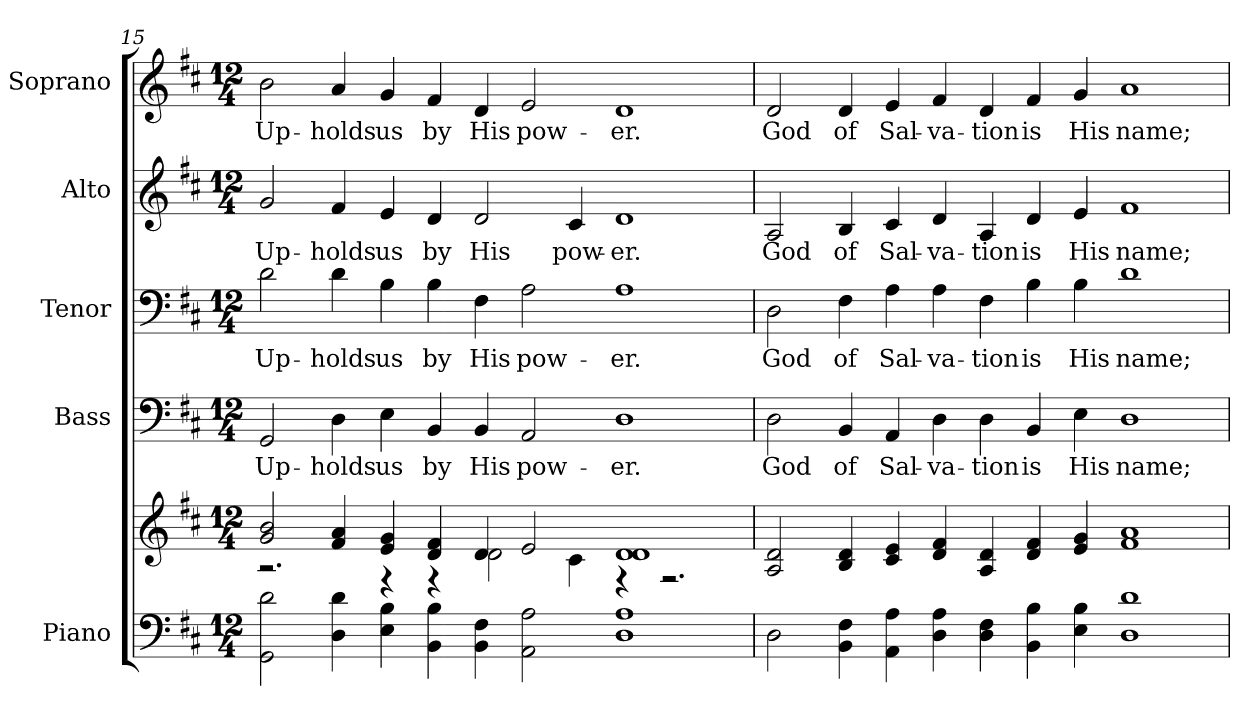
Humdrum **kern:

**kern	**kern	**kern	**text	**kern	**text	**kern	**text	**kern	**text
*part5	*part5	*part4	*part4	*part3	*part3	*part2	*part2	*part1	*part1
*staff6	*staff5	*staff4	*staff4	*staff3	*staff3	*staff2	*staff2	*staff1	*staff1
*I"Piano	*	*I"Bass	*	*I"Tenor	*	*I"Alto	*	*I"Soprano	*
*I'Pno.	*	*I'B.	*	*I'T.	*	*I'A.	*	*I'S.	*
!!LO:PB:g=z
*clefF4	*clefG2	*clefF4	*	*clefF4	*	*clefG2	*	*clefG2	*
*k[f#c#]	*k[f#c#]	*k[f#c#]	*	*k[f#c#]	*	*k[f#c#]	*	*k[f#c#]	*
*D:	*D:	*D:	*	*D:	*	*D:	*	*D:	*
*M12/4	*M12/4	*M12/4	*	*M12/4	*	*M12/4	*	*M12/4	*
=15	=15	=15	=15	=15	=15	=15	=15	=15	=15
*	*^	*	*	*	*	*	*	*	*
!	!	!	!	!LO:LY:b:color=#000000	!	!	!	!	!	!
!	!	!	!	!	!	!LO:LY:b:color=#000000	!	!	!	!
!	!	!	!	!	!	!	!	!LO:LY:b:color=#000000	!	!
!	!	!	!	!	!	!	!	!	!	!LO:LY:b:color=#000000
2GGi\ 2di	2gi/ 2bi	2.r	2GGi/	Up-	2di\	Up-	2gi/	Up-	2bi\	Up-
!	!	!	!	!LO:LY:b:color=#000000	!	!	!	!	!	!
!	!	!	!	!	!	!LO:LY:b:color=#000000	!	!	!	!
!	!	!	!	!	!	!	!	!LO:LY:b:color=#000000	!	!
!	!	!	!	!	!	!	!	!	!	!LO:LY:b:color=#000000
4Di\ 4di	4f#i/ 4ai	.	4Di\	-holds	4di\	-holds	4f#i/	-holds	4ai/	-holds
!	!	!	!	!LO:LY:b:color=#000000	!	!	!	!	!	!
!	!	!	!	!	!	!LO:LY:b:color=#000000	!	!	!	!
!	!	!	!	!	!	!	!	!LO:LY:b:color=#000000	!	!
!	!	!	!	!	!	!	!	!	!	!LO:LY:b:color=#000000
4Ei\ 4Bi	4ei/ 4gi	4r	4Ei\	us	4Bi\	us	4ei/	us	4gi/	us
!	!	!	!	!LO:LY:b:color=#000000	!	!	!	!	!	!
!	!	!	!	!	!	!LO:LY:b:color=#000000	!	!	!	!
!	!	!	!	!	!	!	!	!LO:LY:b:color=#000000	!	!
!	!	!	!	!	!	!	!	!	!	!LO:LY:b:color=#000000
4BBi\ 4Bi	4di/ 4f#i	4r	4BBi/	by	4Bi\	by	4di/	by	4f#i/	by
!	!	!	!	!LO:LY:b:color=#000000	!	!	!	!	!	!
!	!	!	!	!	!	!LO:LY:b:color=#000000	!	!	!	!
!	!	!	!	!	!	!	!	!LO:LY:b:color=#000000	!	!
!	!	!	!	!	!	!	!	!	!	!LO:LY:b:color=#000000
4BBi\ 4F#i	4di/	2di\	4BBi/	His	4F#i\	His	2di/	His	4di/	His
!	!	!	!	!LO:LY:b:color=#000000	!	!	!	!	!	!
!	!	!	!	!	!	!LO:LY:b:color=#000000	!	!	!	!
!	!	!	!	!	!	!	!	!	!	!LO:LY:b:color=#000000
2AAi\ 2Ai	2ei/	.	2AAi/	pow-	2Ai\	pow-	.	.	2ei/	pow-
!	!	!	!	!	!	!	!	!LO:LY:b:color=#000000	!	!
.	.	4c#i\	.	.	.	.	4c#i/	pow-	.	.
!	!	!	!	!LO:LY:b:color=#000000	!	!	!	!	!	!
!	!	!	!	!	!	!LO:LY:b:color=#000000	!	!	!	!
!	!	!	!	!	!	!	!	!LO:LY:b:color=#000000	!	!
!	!	!	!	!	!	!	!	!	!	!LO:LY:b:color=#000000
1Di 1Ai	1di 1di	4r	1Di	-er.	1Ai	-er.	1di	-er.	1di	-er.
.	.	2.r	.	.	.	.	.	.	.	.
*	*v	*v	*	*	*	*	*	*	*	*
=16	=16	=16	=16	=16	=16	=16	=16	=16	=16
*	*^	*	*	*	*	*	*	*	*
!	!	!	!	!LO:LY:b:color=#000000	!	!	!	!	!	!
*	*v	*v	*	*	*	*	*	*	*	*
*	*^	*	*	*	*	*	*	*	*
!	!	!	!	!	!	!LO:LY:b:color=#000000	!	!	!	!
*	*v	*v	*	*	*	*	*	*	*	*
*	*^	*	*	*	*	*	*	*	*
!	!	!	!	!	!	!	!	!LO:LY:b:color=#000000	!	!
*	*v	*v	*	*	*	*	*	*	*	*
*	*^	*	*	*	*	*	*	*	*
!	!	!	!	!	!	!	!	!	!	!LO:LY:b:color=#000000
*	*v	*v	*	*	*	*	*	*	*	*
2Di\	2Ai/ 2di	2Di\	God	2Di\	God	2Ai/	God	2di/	God
!	!	!	!LO:LY:b:color=#000000	!	!	!	!	!	!
!	!	!	!	!	!LO:LY:b:color=#000000	!	!	!	!
!	!	!	!	!	!	!	!LO:LY:b:color=#000000	!	!
!	!	!	!	!	!	!	!	!	!LO:LY:b:color=#000000
4BBi\ 4F#i	4Bi/ 4di	4BBi/	of	4F#i\	of	4Bi/	of	4di/	of
!	!	!	!LO:LY:b:color=#000000	!	!	!	!	!	!
!	!	!	!	!	!LO:LY:b:color=#000000	!	!	!	!
!	!	!	!	!	!	!	!LO:LY:b:color=#000000	!	!
!	!	!	!	!	!	!	!	!	!LO:LY:b:color=#000000
4AAi\ 4Ai	4c#i/ 4ei	4AAi/	Sal-	4Ai\	Sal-	4c#i/	Sal-	4ei/	Sal-
!	!	!	!LO:LY:b:color=#000000	!	!	!	!	!	!
!	!	!	!	!	!LO:LY:b:color=#000000	!	!	!	!
!	!	!	!	!	!	!	!LO:LY:b:color=#000000	!	!
!	!	!	!	!	!	!	!	!	!LO:LY:b:color=#000000
4Di\ 4Ai	4di/ 4f#i	4Di\	-va-	4Ai\	-va-	4di/	-va-	4f#i/	-va-
!	!	!	!LO:LY:b:color=#000000	!	!	!	!	!	!
!	!	!	!	!	!LO:LY:b:color=#000000	!	!	!	!
!	!	!	!	!	!	!	!LO:LY:b:color=#000000	!	!
!	!	!	!	!	!	!	!	!	!LO:LY:b:color=#000000
4Di\ 4F#i	4Ai/ 4di	4Di\	-tion	4F#i\	-tion	4Ai/	-tion	4di/	-tion
!	!	!	!LO:LY:b:color=#000000	!	!	!	!	!	!
!	!	!	!	!	!LO:LY:b:color=#000000	!	!	!	!
!	!	!	!	!	!	!	!LO:LY:b:color=#000000	!	!
!	!	!	!	!	!	!	!	!	!LO:LY:b:color=#000000
4BBi\ 4Bi	4di/ 4f#i	4BBi/	is	4Bi\	is	4di/	is	4f#i/	is
!	!	!	!LO:LY:b:color=#000000	!	!	!	!	!	!
!	!	!	!	!	!LO:LY:b:color=#000000	!	!	!	!
!	!	!	!	!	!	!	!LO:LY:b:color=#000000	!	!
!	!	!	!	!	!	!	!	!	!LO:LY:b:color=#000000
4Ei\ 4Bi	4ei/ 4gi	4Ei\	His	4Bi\	His	4ei/	His	4gi/	His
!	!	!	!LO:LY:b:color=#000000	!	!	!	!	!	!
!	!	!	!	!	!LO:LY:b:color=#000000	!	!	!	!
!	!	!	!	!	!	!	!LO:LY:b:color=#000000	!	!
!	!	!	!	!	!	!	!	!	!LO:LY:b:color=#000000
1Di 1di	1f#i 1ai	1Di	name;	1di	name;	1f#i	name;	1ai	name;
=	=	=	=	=	=	=	=	=	=
*-	*-	*-	*-	*-	*-	*-	*-	*-	*-
